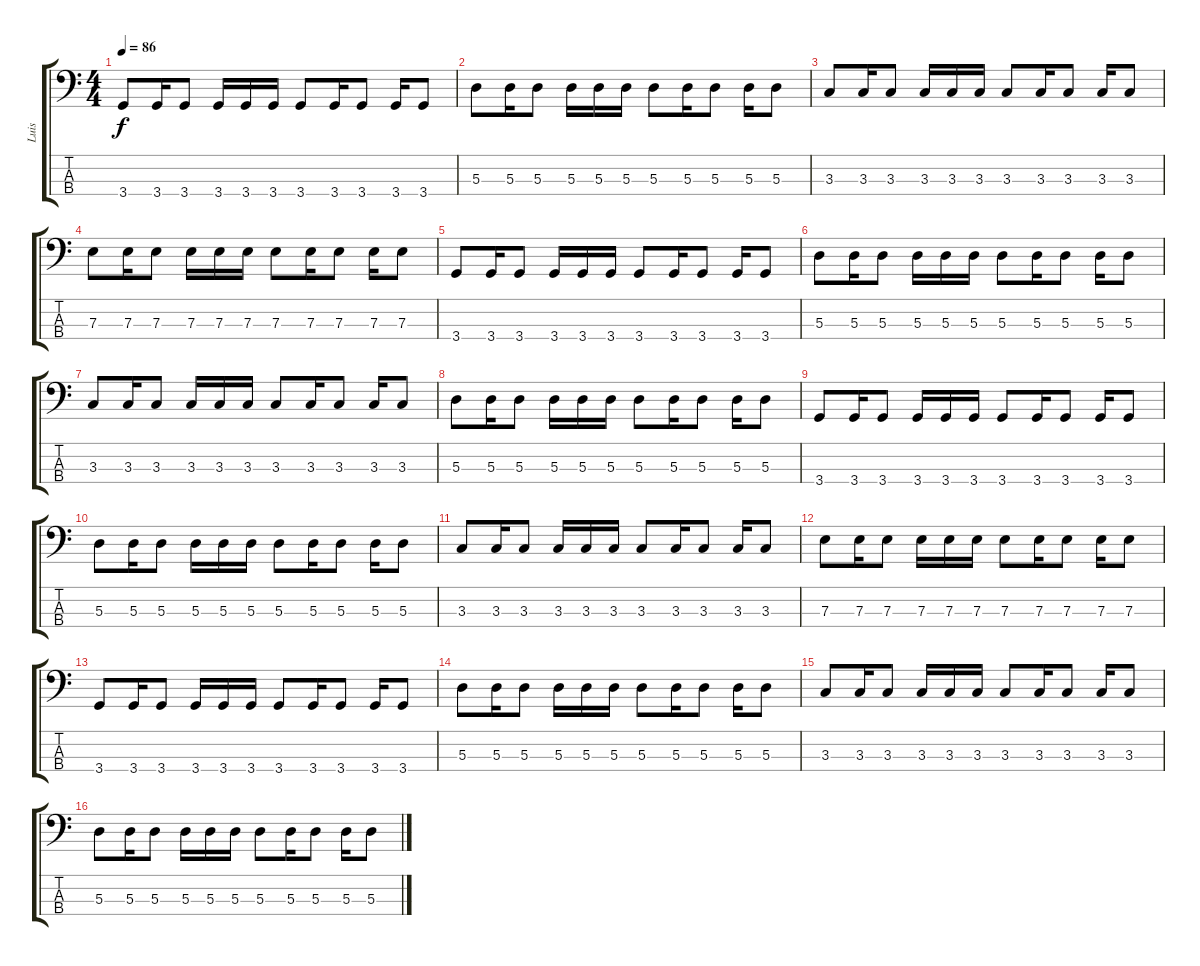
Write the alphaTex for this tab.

\track ("Luis" "Luis") {instrument electricbasspick}
\staff {score tabs}
\tuning (G2 D2 A1 E1) {hide}
\ts (4 4)
\tempo 86
\clef f4
\ks c
3.4.8{dy f} 3.4.16 3.4.8 3.4.16 3.4.16 3.4.16 3.4.8 3.4.16 3.4.8 3.4.16 3.4.8 |
5.3.8 5.3.16 5.3.8 5.3.16 5.3.16 5.3.16 5.3.8 5.3.16 5.3.8 5.3.16 5.3.8 |
3.3.8 3.3.16 3.3.8 3.3.16 3.3.16 3.3.16 3.3.8 3.3.16 3.3.8 3.3.16 3.3.8 |
7.3.8 7.3.16 7.3.8 7.3.16 7.3.16 7.3.16 7.3.8 7.3.16 7.3.8 7.3.16 7.3.8 |
3.4.8 3.4.16 3.4.8 3.4.16 3.4.16 3.4.16 3.4.8 3.4.16 3.4.8 3.4.16 3.4.8 |
5.3.8 5.3.16 5.3.8 5.3.16 5.3.16 5.3.16 5.3.8 5.3.16 5.3.8 5.3.16 5.3.8 |
3.3.8 3.3.16 3.3.8 3.3.16 3.3.16 3.3.16 3.3.8 3.3.16 3.3.8 3.3.16 3.3.8 |
5.3.8 5.3.16 5.3.8 5.3.16 5.3.16 5.3.16 5.3.8 5.3.16 5.3.8 5.3.16 5.3.8 |
3.4.8 3.4.16 3.4.8 3.4.16 3.4.16 3.4.16 3.4.8 3.4.16 3.4.8 3.4.16 3.4.8 |
5.3.8 5.3.16 5.3.8 5.3.16 5.3.16 5.3.16 5.3.8 5.3.16 5.3.8 5.3.16 5.3.8 |
3.3.8 3.3.16 3.3.8 3.3.16 3.3.16 3.3.16 3.3.8 3.3.16 3.3.8 3.3.16 3.3.8 |
7.3.8 7.3.16 7.3.8 7.3.16 7.3.16 7.3.16 7.3.8 7.3.16 7.3.8 7.3.16 7.3.8 |
3.4.8 3.4.16 3.4.8 3.4.16 3.4.16 3.4.16 3.4.8 3.4.16 3.4.8 3.4.16 3.4.8 |
5.3.8 5.3.16 5.3.8 5.3.16 5.3.16 5.3.16 5.3.8 5.3.16 5.3.8 5.3.16 5.3.8 |
3.3.8 3.3.16 3.3.8 3.3.16 3.3.16 3.3.16 3.3.8 3.3.16 3.3.8 3.3.16 3.3.8 |
5.3.8 5.3.16 5.3.8 5.3.16 5.3.16 5.3.16 5.3.8 5.3.16 5.3.8 5.3.16 5.3.8
